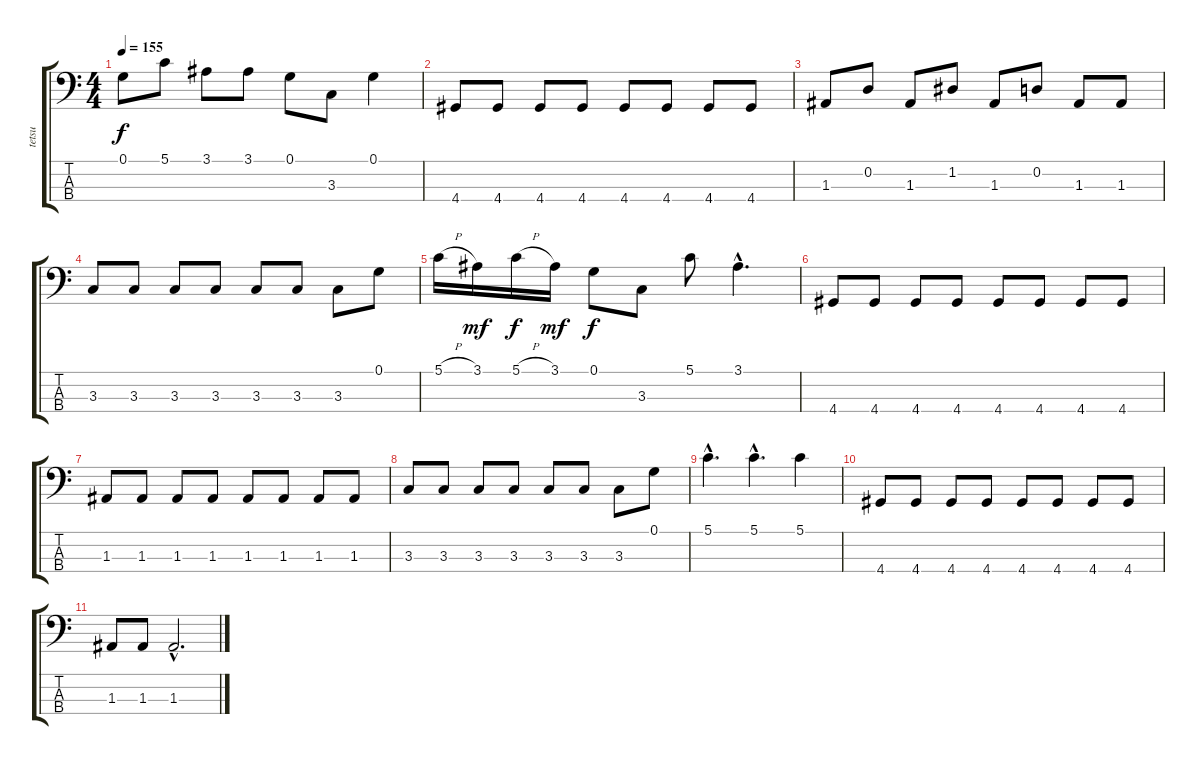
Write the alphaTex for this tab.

\track ("tetsu" "tetsu") {instrument electricbasspick}
\staff {score tabs}
\tuning (G2 D2 A1 E1) {hide}
\ts (4 4)
\tempo 155
\clef f4
\ks c
0.1.8{dy f} 5.1.8 3.1.8 3.1.8 0.1.8 3.3.8 0.1.4 |
4.4.8 4.4.8 4.4.8 4.4.8 4.4.8 4.4.8 4.4.8 4.4.8 |
1.3.8 0.2.8 1.3.8 1.2.8 1.3.8 0.2.8 1.3.8 1.3.8 |
3.3.8 3.3.8 3.3.8 3.3.8 3.3.8 3.3.8 3.3.8 0.1.8 |
5.1{h}.16 3.1.16{dy mf} 5.1{h}.16{dy f} 3.1.16{dy mf} 0.1.8{dy f} 3.3.8 5.1.8 3.1{hac}.4{d} |
4.4.8 4.4.8 4.4.8 4.4.8 4.4.8 4.4.8 4.4.8 4.4.8 |
1.3.8 1.3.8 1.3.8 1.3.8 1.3.8 1.3.8 1.3.8 1.3.8 |
3.3.8 3.3.8 3.3.8 3.3.8 3.3.8 3.3.8 3.3.8 0.1.8 |
5.1{hac}.4{d} 5.1{hac}.4{d} 5.1.4 |
4.4.8 4.4.8 4.4.8 4.4.8 4.4.8 4.4.8 4.4.8 4.4.8 |
1.3.8 1.3.8 1.3{hac}.2{d}
